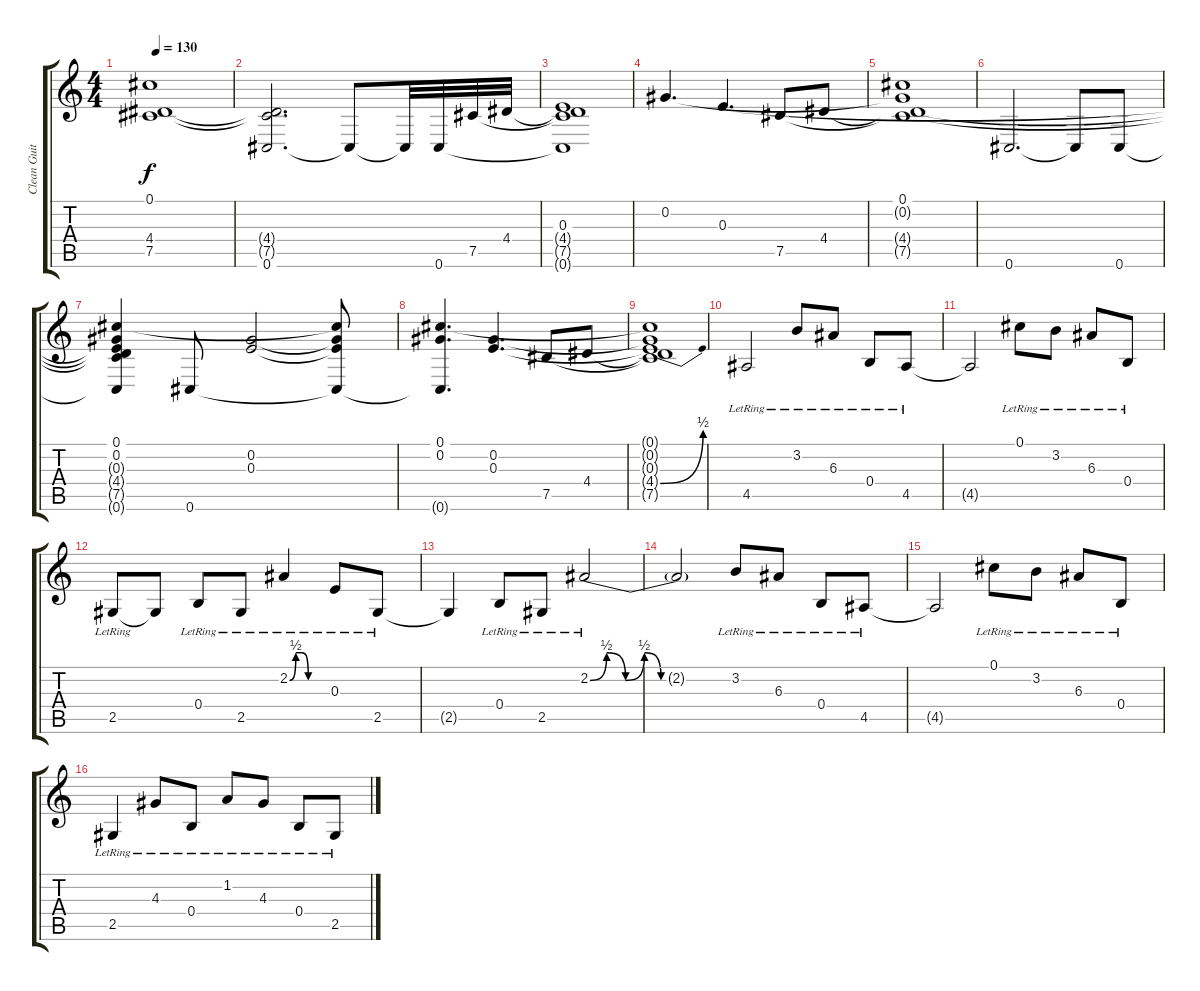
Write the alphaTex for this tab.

\track ("Clean Guitar 1" "Clean Guit") {instrument acousticguitarsteel}
\staff {score tabs}
\tuning (Db4 Ab3 E3 B2 Gb2 Db2) {hide}
\ts (4 4)
\tempo 130
\clef g2
\ks c
(0.1 4.4{t} 7.5{t}).1{dy f} |
(4.4{t} 7.5{t} 0.6{t}).2{d} 0.6{t}.8 0.6{t}.32 0.6.32 7.5.32 4.4.32 |
(0.3 4.4{t} 7.5{t} 0.6{t}).1 |
0.2.4{d} 0.3.4{d} 7.5.8 4.4.8 |
(0.1 0.2{t} 4.4{t} 7.5{t}).1 |
0.6.2{d} 0.6{t}.8 0.6.8 |
(0.1 0.2 0.3{t} 4.4{t} 7.5{t} 0.6{t}).4 0.6.8 (0.2 0.3).2 (0.1{t} 0.2{t} 0.3{t} 0.6{t}).8 |
(0.1 0.2 0.6{t}).4{d} (0.2 0.3).4{d} 7.5.8 4.4.8 |
(0.1{t} 0.2{t} 0.3{t} 4.4{be (bend 0 0 60 2) t} 7.5{t}).1 |
4.5{lr}.2 3.2{lr}.8 6.3{lr}.8 0.4{lr}.8 4.5{lr}.8 |
4.5{t}.2 0.1{lr}.8 3.2{lr}.8 6.3{lr}.8 0.4{lr}.8 |
2.5{lr}.8 2.5{t}.8 0.4{lr}.8 2.5{lr}.8 2.2{be (custom 0 0 10 2 20 2 30 0 60 0) lr}.4 0.3{lr}.8 2.5{lr}.8 |
2.5{t}.4 0.4{lr}.8 2.5{lr}.8 2.2{be (custom 0 0 7 2 15 0 23 2 30 0 60 0) lr}.2 |
2.2{t}.2 3.2{lr}.8 6.3{lr}.8 0.4{lr}.8 4.5{lr}.8 |
4.5{t}.2 0.1{lr}.8 3.2{lr}.8 6.3{lr}.8 0.4{lr}.8 |
2.5{lr}.4 4.3{lr}.8 0.4{lr}.8 1.2{lr}.8 4.3{lr}.8 0.4{lr}.8 2.5{lr}.8
